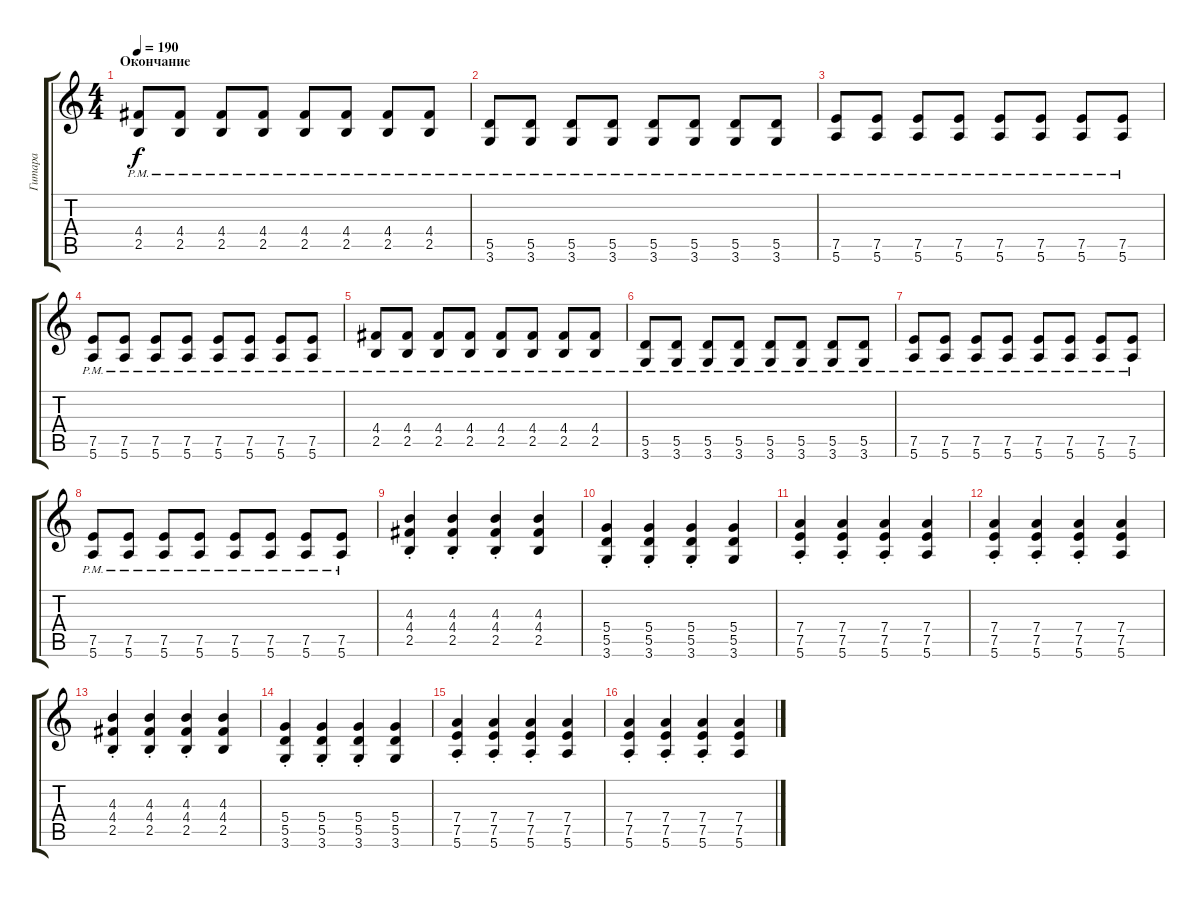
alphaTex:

\track ("Гитара" "Гитара") {instrument distortionguitar}
\staff {score tabs}
\tuning (E4 B3 G3 D3 A2 E2) {hide}
\ts (4 4)
\section ("" "Окончание")
\tempo 190
\clef g2
\ks c
(4.4{pm} 2.5{pm}).8{dy f} (4.4{pm} 2.5{pm}).8 (4.4{pm} 2.5{pm}).8 (4.4{pm} 2.5{pm}).8 (4.4{pm} 2.5{pm}).8 (4.4{pm} 2.5{pm}).8 (4.4{pm} 2.5{pm}).8 (4.4{pm} 2.5{pm}).8 |
(5.5{pm} 3.6{pm}).8 (5.5{pm} 3.6{pm}).8 (5.5{pm} 3.6{pm}).8 (5.5{pm} 3.6{pm}).8 (5.5{pm} 3.6{pm}).8 (5.5{pm} 3.6{pm}).8 (5.5{pm} 3.6{pm}).8 (5.5{pm} 3.6{pm}).8 |
(7.5{pm} 5.6{pm}).8 (7.5{pm} 5.6{pm}).8 (7.5{pm} 5.6{pm}).8 (7.5{pm} 5.6{pm}).8 (7.5{pm} 5.6{pm}).8 (7.5{pm} 5.6{pm}).8 (7.5{pm} 5.6{pm}).8 (7.5{pm} 5.6{pm}).8 |
(7.5{pm} 5.6{pm}).8 (7.5{pm} 5.6{pm}).8 (7.5{pm} 5.6{pm}).8 (7.5{pm} 5.6{pm}).8 (7.5{pm} 5.6{pm}).8 (7.5{pm} 5.6{pm}).8 (7.5{pm} 5.6{pm}).8 (7.5{pm} 5.6{pm}).8 |
(4.4{pm} 2.5{pm}).8 (4.4{pm} 2.5{pm}).8 (4.4{pm} 2.5{pm}).8 (4.4{pm} 2.5{pm}).8 (4.4{pm} 2.5{pm}).8 (4.4{pm} 2.5{pm}).8 (4.4{pm} 2.5{pm}).8 (4.4{pm} 2.5{pm}).8 |
(5.5{pm} 3.6{pm}).8 (5.5{pm} 3.6{pm}).8 (5.5{pm} 3.6{pm}).8 (5.5{pm} 3.6{pm}).8 (5.5{pm} 3.6{pm}).8 (5.5{pm} 3.6{pm}).8 (5.5{pm} 3.6{pm}).8 (5.5{pm} 3.6{pm}).8 |
(7.5{pm} 5.6{pm}).8 (7.5{pm} 5.6{pm}).8 (7.5{pm} 5.6{pm}).8 (7.5{pm} 5.6{pm}).8 (7.5{pm} 5.6{pm}).8 (7.5{pm} 5.6{pm}).8 (7.5{pm} 5.6{pm}).8 (7.5{pm} 5.6{pm}).8 |
(7.5{pm} 5.6{pm}).8 (7.5{pm} 5.6{pm}).8 (7.5{pm} 5.6{pm}).8 (7.5{pm} 5.6{pm}).8 (7.5{pm} 5.6{pm}).8 (7.5{pm} 5.6{pm}).8 (7.5{pm} 5.6{pm}).8 (7.5{pm} 5.6{pm}).8 |
(4.3{st} 4.4{st} 2.5{st}).4 (4.3{st} 4.4{st} 2.5{st}).4 (4.3{st} 4.4{st} 2.5{st}).4 (4.3 4.4 2.5).4 |
(5.4{st} 5.5{st} 3.6{st}).4 (5.4{st} 5.5{st} 3.6{st}).4 (5.4{st} 5.5{st} 3.6{st}).4 (5.4 5.5 3.6).4 |
(7.4{st} 7.5{st} 5.6{st}).4 (7.4{st} 7.5{st} 5.6{st}).4 (7.4{st} 7.5{st} 5.6{st}).4 (7.4 7.5 5.6).4 |
(7.4{st} 7.5{st} 5.6{st}).4 (7.4{st} 7.5{st} 5.6{st}).4 (7.4{st} 7.5{st} 5.6{st}).4 (7.4 7.5 5.6).4 |
(4.3{st} 4.4{st} 2.5{st}).4 (4.3{st} 4.4{st} 2.5{st}).4 (4.3{st} 4.4{st} 2.5{st}).4 (4.3 4.4 2.5).4 |
(5.4{st} 5.5{st} 3.6{st}).4 (5.4{st} 5.5{st} 3.6{st}).4 (5.4{st} 5.5{st} 3.6{st}).4 (5.4 5.5 3.6).4 |
(7.4{st} 7.5{st} 5.6{st}).4 (7.4{st} 7.5{st} 5.6{st}).4 (7.4{st} 7.5{st} 5.6{st}).4 (7.4 7.5 5.6).4 |
(7.4{st} 7.5{st} 5.6{st}).4 (7.4{st} 7.5{st} 5.6{st}).4 (7.4{st} 7.5{st} 5.6{st}).4 (7.4 7.5 5.6).4
